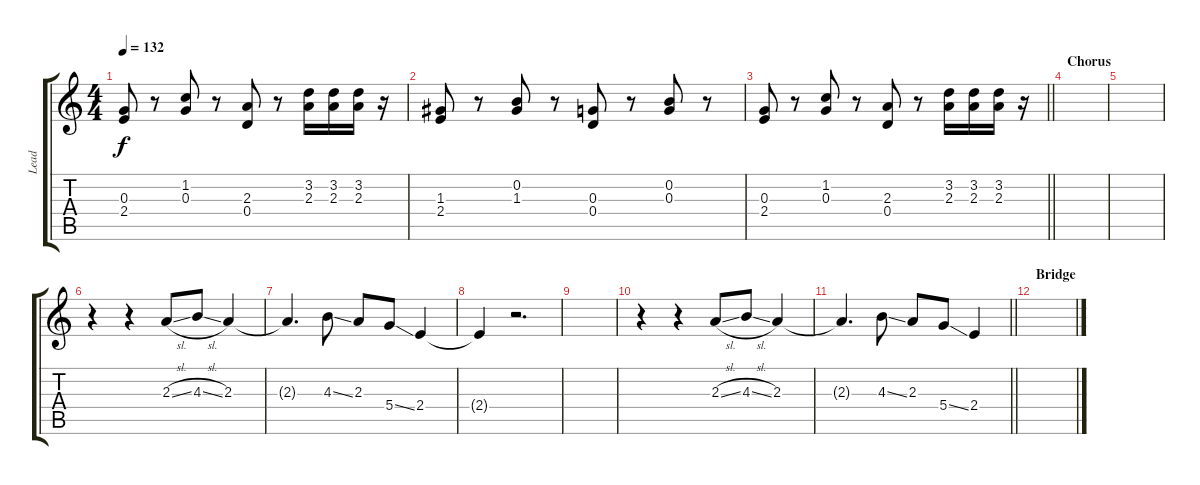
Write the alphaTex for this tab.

\track ("Lead" "Lead") {instrument overdrivenguitar}
\staff {score tabs}
\tuning (E4 B3 G3 D3 A2 E2) {hide}
\ts (4 4)
\tempo 132
\clef g2
\ks c
(0.3 2.4).8{dy f} r.8 (1.2 0.3).8 r.8 (2.3 0.4).8 r.8 (3.2 2.3).16 (3.2 2.3).16 (3.2 2.3).16 r.16 |
(1.3 2.4).8 r.8 (0.2 1.3).8 r.8 (0.3 0.4).8 r.8 (0.2 0.3).8 r.8 |
\barLineRight lightlight
(0.3 2.4).8 r.8 (1.2 0.3).8 r.8 (2.3 0.4).8 r.8 (3.2 2.3).16 (3.2 2.3).16 (3.2 2.3).16 r.16 |
\section ("" "Chorus")
|
|
r.4 r.4 2.3{sl}.8 4.3{sl}.8 2.3.4 |
2.3{t}.4{d} 4.3{ss}.8 2.3.8 5.4{ss}.8 2.4.4 |
2.4{t}.4 r.2{d} |
|
r.4 r.4 2.3{sl}.8 4.3{sl}.8 2.3.4 |
\barLineRight lightlight
2.3{t}.4{d} 4.3{ss}.8 2.3.8 5.4{ss}.8 2.4.4 |
\section ("" "Bridge")
